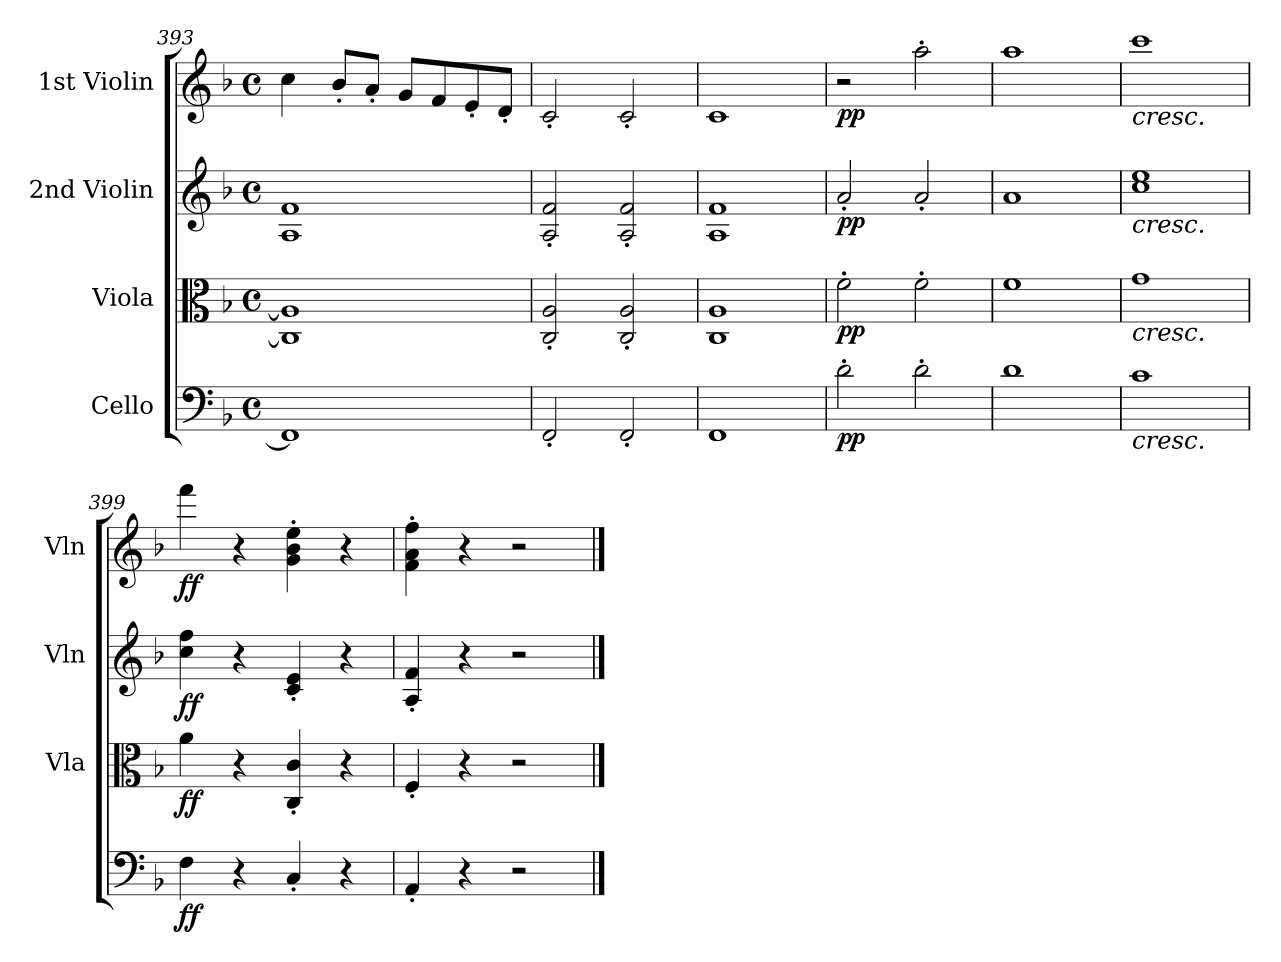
**kern	**dynam	**kern	**dynam	**kern	**dynam	**kern	**dynam
*part4	*part4	*part3	*part3	*part2	*part2	*part1	*part1
*staff4	*staff4	*staff3	*staff3	*staff2	*staff2	*staff1	*staff1
*I"Cello	*	*I"Viola	*	*I"2nd Violin	*	*I"1st Violin	*
*	*	*I'Vla	*	*I'Vln	*	*I'Vln	*
*clefF4	*	*clefC3	*	*clefG2	*	*clefG2	*
*k[b-]	*	*k[b-]	*	*k[b-]	*	*k[b-]	*
*M4/4	*	*M4/4	*	*M4/4	*	*M4/4	*
*met(c)	*	*met(c)	*	*met(c)	*	*met(c)	*
=393	=393	=393	=393	=393	=393	=393	=393
1FF]	.	1C] 1A]	.	1A 1f	.	4cc\	.
.	.	.	.	.	.	8b-'/L	.
.	.	.	.	.	.	8a'/J	.
.	.	.	.	.	.	8g/L	.
.	.	.	.	.	.	8f/	.
.	.	.	.	.	.	8e'/	.
.	.	.	.	.	.	8d'/J	.
=394	=394	=394	=394	=394	=394	=394	=394
2FF'/	.	2C/' 2A/'	.	2A/' 2f/'	.	2c'/	.
2FF'/	.	2C/' 2A/'	.	2A/' 2f/'	.	2c'/	.
=395	=395	=395	=395	=395	=395	=395	=395
1FF	.	1C 1A	.	1A 1f	.	1c	.
!!LO:LB:g=z
=396	=396	=396	=396	=396	=396	=396	=396
!	!LO:DY:b	!	!LO:DY:b	!	!LO:DY:b	!	!LO:DY:b
2d'\	pp	2f'\	pp	2a'/	pp	2r	pp
2d'\	.	2f'\	.	2a'/	.	2aa'\	.
=397	=397	=397	=397	=397	=397	=397	=397
1d	.	1f	.	1a	.	1aa	.
=398	=398	=398	=398	=398	=398	=398	=398
!	!	!	!	!	!	!LO:TX:b:i:t=cresc.	!
!	!	!	!	!LO:TX:b:i:t=cresc.	!	!	!
!	!	!LO:TX:b:i:t=cresc.	!	!	!	!	!
!LO:TX:b:i:t=cresc.	!	!	!	!	!	!	!
1c	.	1g	.	1cc 1ee	.	1ccc	.
=399	=399	=399	=399	=399	=399	=399	=399
!	!LO:DY:b	!	!LO:DY:b	!	!LO:DY:b	!	!LO:DY:b
4F\	ff	4a\	ff	4cc\ 4ff\	ff	4fff\	ff
4r	.	4r	.	4r	.	4r	.
4C'/	.	4C/' 4c/'	.	4c/' 4e/'	.	4g\' 4b-\' 4ee\'	.
4r	.	4r	.	4r	.	4r	.
=400	=400	=400	=400	=400	=400	=400	=400
4AA'/	.	4F'/	.	4A/' 4f/'	.	4f\' 4a\' 4ff\'	.
4r	.	4r	.	4r	.	4r	.
2r	.	2r	.	2r	.	2r	.
==	==	==	==	==	==	==	==
*-	*-	*-	*-	*-	*-	*-	*-
